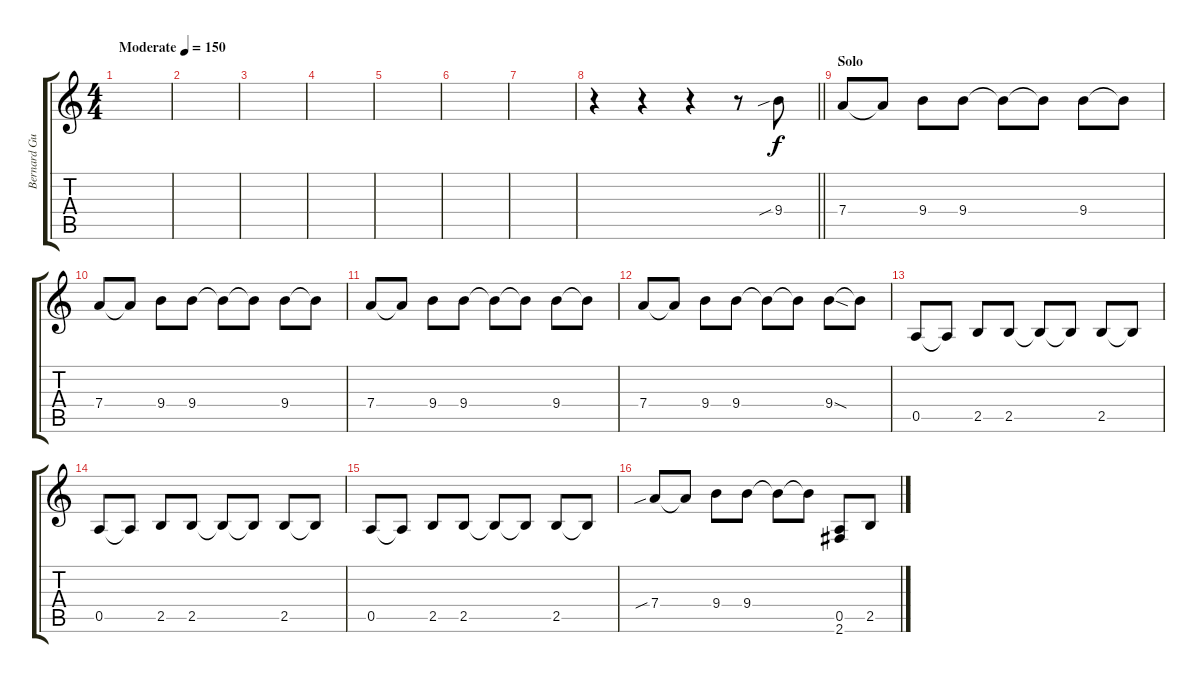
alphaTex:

\track ("Bernard Guitar 1" "Bernard Gu") {instrument overdrivenguitar}
\staff {score tabs}
\tuning (E4 B3 G3 D3 A2 E2) {hide}
\ts (4 4)
\tempo (150 "Moderate")
\clef g2
\ks c
|
|
|
|
|
|
|
\barLineRight lightlight
r.4 r.4 r.4 r.8 9.4{sib}.8 |
\section ("" "Solo")
7.4.8 7.4{t}.8 9.4.8 9.4.8 9.4{t}.8 9.4{t}.8 9.4.8 9.4{t}.8 |
7.4.8 7.4{t}.8 9.4.8 9.4.8 9.4{t}.8 9.4{t}.8 9.4.8 9.4{t}.8 |
7.4.8 7.4{t}.8 9.4.8 9.4.8 9.4{t}.8 9.4{t}.8 9.4.8 9.4{t}.8 |
7.4.8 7.4{t}.8 9.4.8 9.4.8 9.4{t}.8 9.4{t}.8 9.4{sod}.8 9.4{t}.8 |
0.5.8 0.5{t}.8 2.5.8 2.5.8 2.5{t}.8 2.5{t}.8 2.5.8 2.5{t}.8 |
0.5.8 0.5{t}.8 2.5.8 2.5.8 2.5{t}.8 2.5{t}.8 2.5.8 2.5{t}.8 |
0.5.8 0.5{t}.8 2.5.8 2.5.8 2.5{t}.8 2.5{t}.8 2.5.8 2.5{t}.8 |
7.4{sib}.8 7.4{t}.8 9.4.8 9.4.8 9.4{t}.8 9.4{t}.8 (0.5 2.6).8 2.5.8
